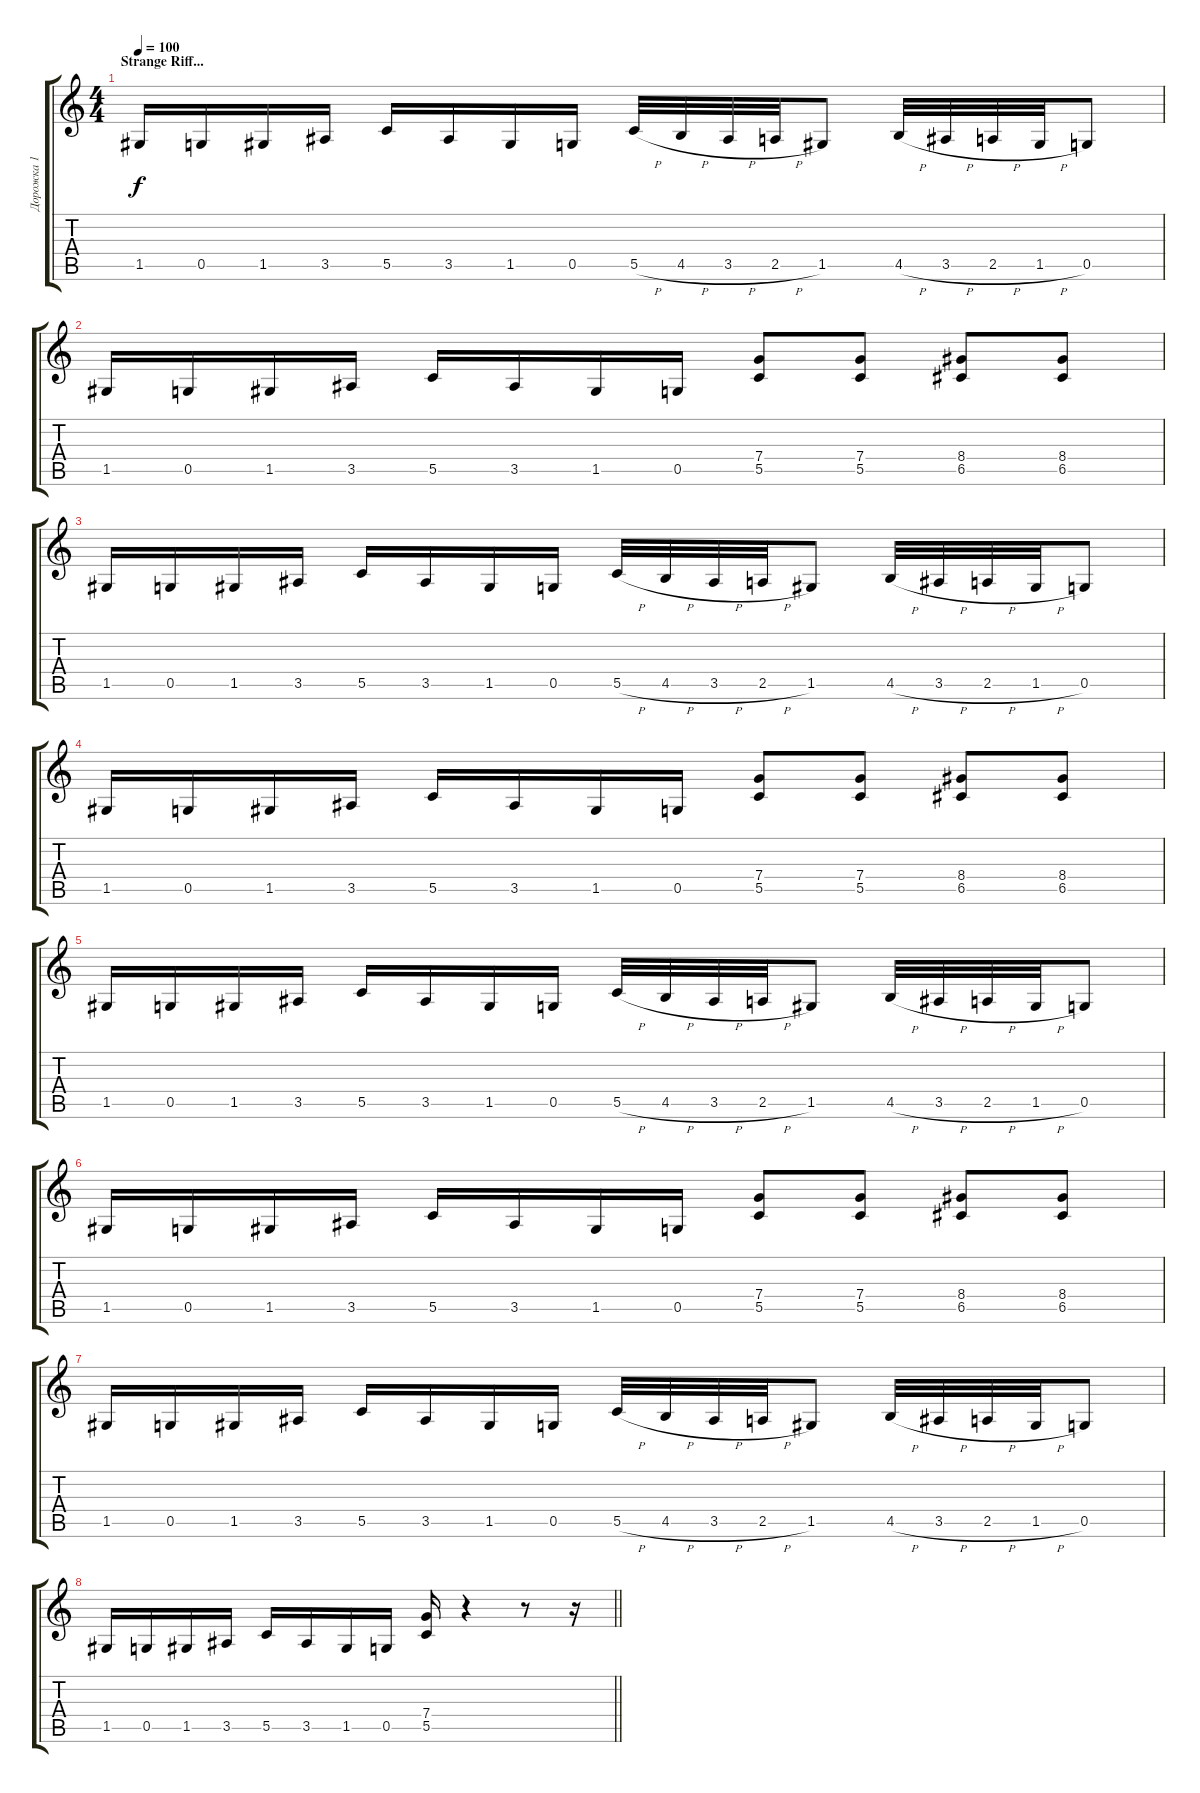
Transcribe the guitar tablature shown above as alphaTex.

\track ("Дорожка 1" "Дорожка 1") {instrument distortionguitar}
\staff {score tabs}
\tuning (D4 A3 F3 C3 G2 C2) {hide}
\ts (4 4)
\section ("" "Strange Riff...")
\tempo 100
\clef g2
\ks c
1.5.16{dy f} 0.5.16 1.5.16 3.5.16 5.5.16 3.5.16 1.5.16 0.5.16 5.5{h}.32 4.5{h}.32 3.5{h}.32 2.5{h}.32 1.5.8 4.5{h}.32 3.5{h}.32 2.5{h}.32 1.5{h}.32 0.5.8 |
1.5.16 0.5.16 1.5.16 3.5.16 5.5.16 3.5.16 1.5.16 0.5.16 (7.4 5.5).8 (7.4 5.5).8 (8.4 6.5).8 (8.4 6.5).8 |
1.5.16 0.5.16 1.5.16 3.5.16 5.5.16 3.5.16 1.5.16 0.5.16 5.5{h}.32 4.5{h}.32 3.5{h}.32 2.5{h}.32 1.5.8 4.5{h}.32 3.5{h}.32 2.5{h}.32 1.5{h}.32 0.5.8 |
1.5.16 0.5.16 1.5.16 3.5.16 5.5.16 3.5.16 1.5.16 0.5.16 (7.4 5.5).8 (7.4 5.5).8 (8.4 6.5).8 (8.4 6.5).8 |
1.5.16 0.5.16 1.5.16 3.5.16 5.5.16 3.5.16 1.5.16 0.5.16 5.5{h}.32 4.5{h}.32 3.5{h}.32 2.5{h}.32 1.5.8 4.5{h}.32 3.5{h}.32 2.5{h}.32 1.5{h}.32 0.5.8 |
1.5.16 0.5.16 1.5.16 3.5.16 5.5.16 3.5.16 1.5.16 0.5.16 (7.4 5.5).8 (7.4 5.5).8 (8.4 6.5).8 (8.4 6.5).8 |
1.5.16 0.5.16 1.5.16 3.5.16 5.5.16 3.5.16 1.5.16 0.5.16 5.5{h}.32 4.5{h}.32 3.5{h}.32 2.5{h}.32 1.5.8 4.5{h}.32 3.5{h}.32 2.5{h}.32 1.5{h}.32 0.5.8 |
\barLineRight lightlight
1.5.16 0.5.16 1.5.16 3.5.16 5.5.16 3.5.16 1.5.16 0.5.16 (7.4 5.5).16 r.4 r.8 r.16
